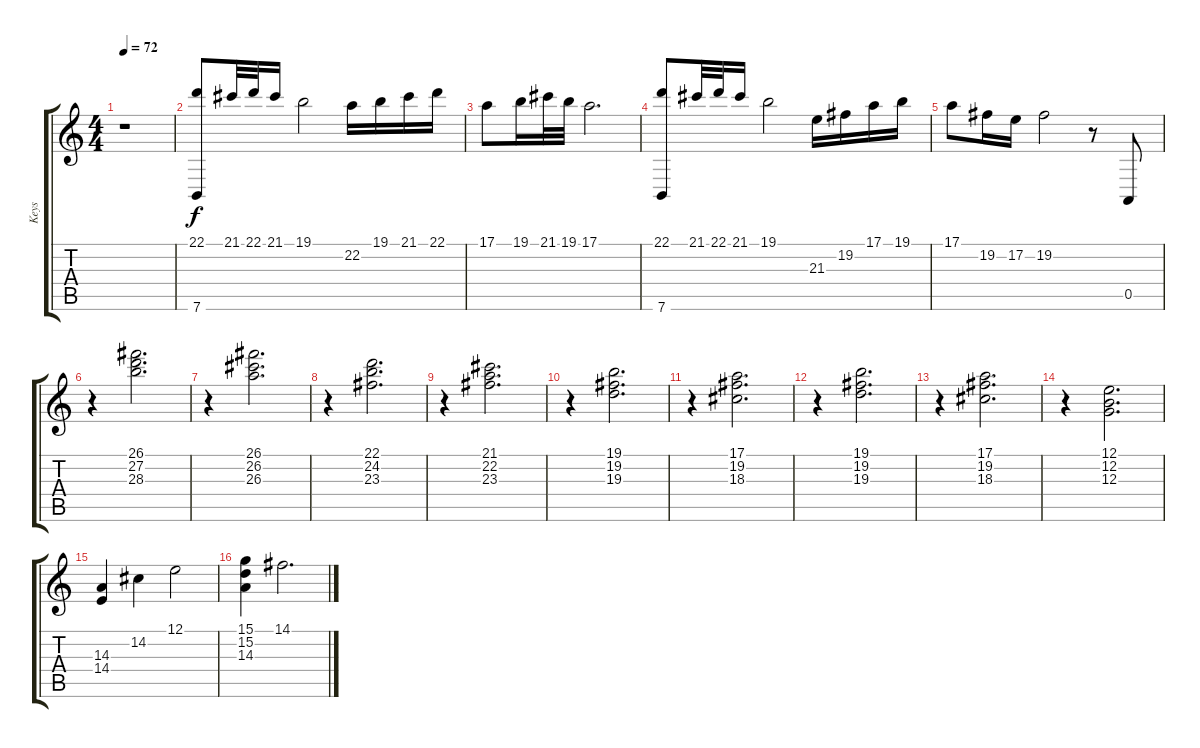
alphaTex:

\track ("Keys" "Keys") {instrument percussiveorgan}
\staff {score tabs}
\tuning (E4 B3 G3 D3 A2 E2) {hide}
\ts (4 4)
\tempo 72
\clef g2
\ks c
r.1{dy f instrument percussiveorgan} |
(22.1 7.6).8{balance 14} 21.1.32 22.1.32 21.1.16 19.1.2 22.2.16 19.1.16 21.1.16 22.1.16 |
17.1.8 19.1.16 21.1.32 19.1.32 17.1.2{d} |
(22.1 7.6).8 21.1.32 22.1.32 21.1.16 19.1.2 21.3.16 19.2.16 17.1.16 19.1.16 |
17.1.8 19.2.16 17.2.16 19.2.2 r.8 0.5.8 |
r.4 (26.1 27.2 28.3).2{d} |
r.4 (26.1 26.2 26.3).2{d} |
r.4 (22.1 24.2 23.3).2{d} |
r.4 (21.1 22.2 23.3).2{d} |
r.4 (19.1 19.2 19.3).2{d} |
r.4 (17.1 19.2 18.3).2{d} |
r.4 (19.1 19.2 19.3).2{d} |
r.4 (17.1 19.2 18.3).2{d} |
r.4 (12.1 12.2 12.3).2{d} |
(14.3 14.4).4 14.2.4 12.1.2 |
(15.1 15.2 14.3).4 14.1.2{d}
